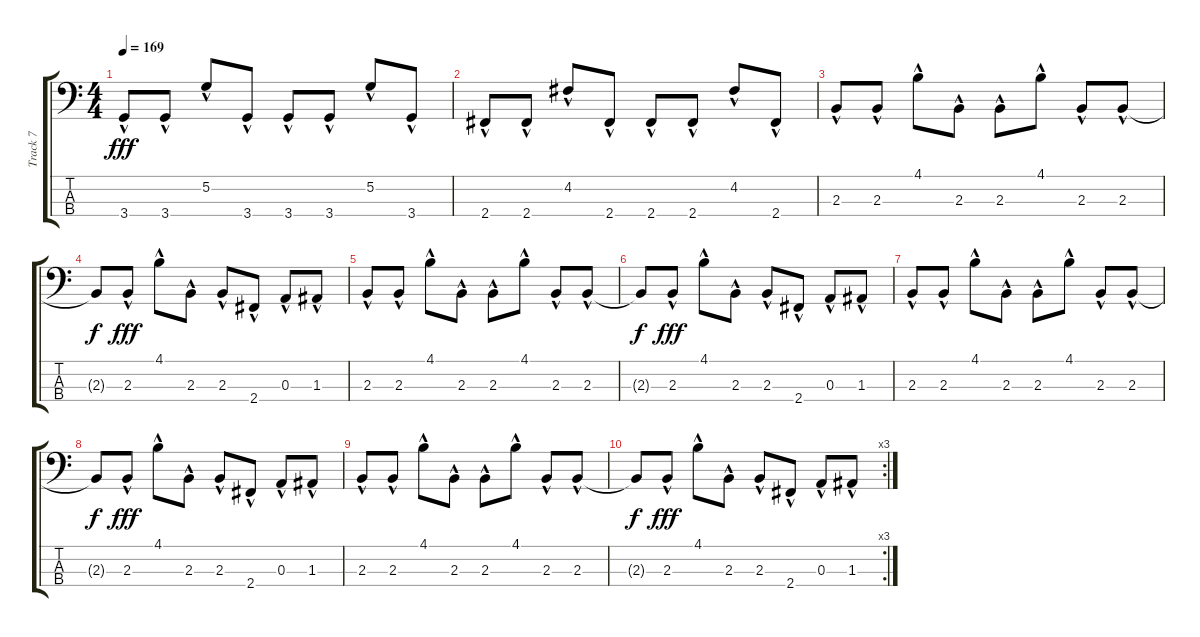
\track ("Track 7" "Track 7") {instrument slapbass1}
\staff {score tabs}
\tuning (G2 D2 A1 E1) {hide}
\ts (4 4)
\tempo 169
\clef f4
\ks c
3.4{hac}.8{dy fff} 3.4{hac}.8 5.2{hac}.8 3.4{hac}.8 3.4{hac}.8 3.4{hac}.8 5.2{hac}.8 3.4{hac}.8 |
2.4{hac}.8 2.4{hac}.8 4.2{hac}.8 2.4{hac}.8 2.4{hac}.8 2.4{hac}.8 4.2{hac}.8 2.4{hac}.8 |
2.3{hac}.8 2.3{hac}.8 4.1{hac}.8 2.3{hac}.8 2.3{hac}.8 4.1{hac}.8 2.3{hac}.8 2.3{hac}.8 |
2.3{t}.8{dy f} 2.3{hac}.8{dy fff} 4.1{hac}.8 2.3{hac}.8 2.3{hac}.8 2.4{hac}.8 0.3{hac}.8 1.3{hac}.8 |
2.3{hac}.8 2.3{hac}.8 4.1{hac}.8 2.3{hac}.8 2.3{hac}.8 4.1{hac}.8 2.3{hac}.8 2.3{hac}.8 |
2.3{t}.8{dy f} 2.3{hac}.8{dy fff} 4.1{hac}.8 2.3{hac}.8 2.3{hac}.8 2.4{hac}.8 0.3{hac}.8 1.3{hac}.8 |
2.3{hac}.8 2.3{hac}.8 4.1{hac}.8 2.3{hac}.8 2.3{hac}.8 4.1{hac}.8 2.3{hac}.8 2.3{hac}.8 |
2.3{t}.8{dy f} 2.3{hac}.8{dy fff} 4.1{hac}.8 2.3{hac}.8 2.3{hac}.8 2.4{hac}.8 0.3{hac}.8 1.3{hac}.8 |
2.3{hac}.8 2.3{hac}.8 4.1{hac}.8 2.3{hac}.8 2.3{hac}.8 4.1{hac}.8 2.3{hac}.8 2.3{hac}.8 |
\rc 3
2.3{t}.8{dy f} 2.3{hac}.8{dy fff} 4.1{hac}.8 2.3{hac}.8 2.3{hac}.8 2.4{hac}.8 0.3{hac}.8 1.3{hac}.8
